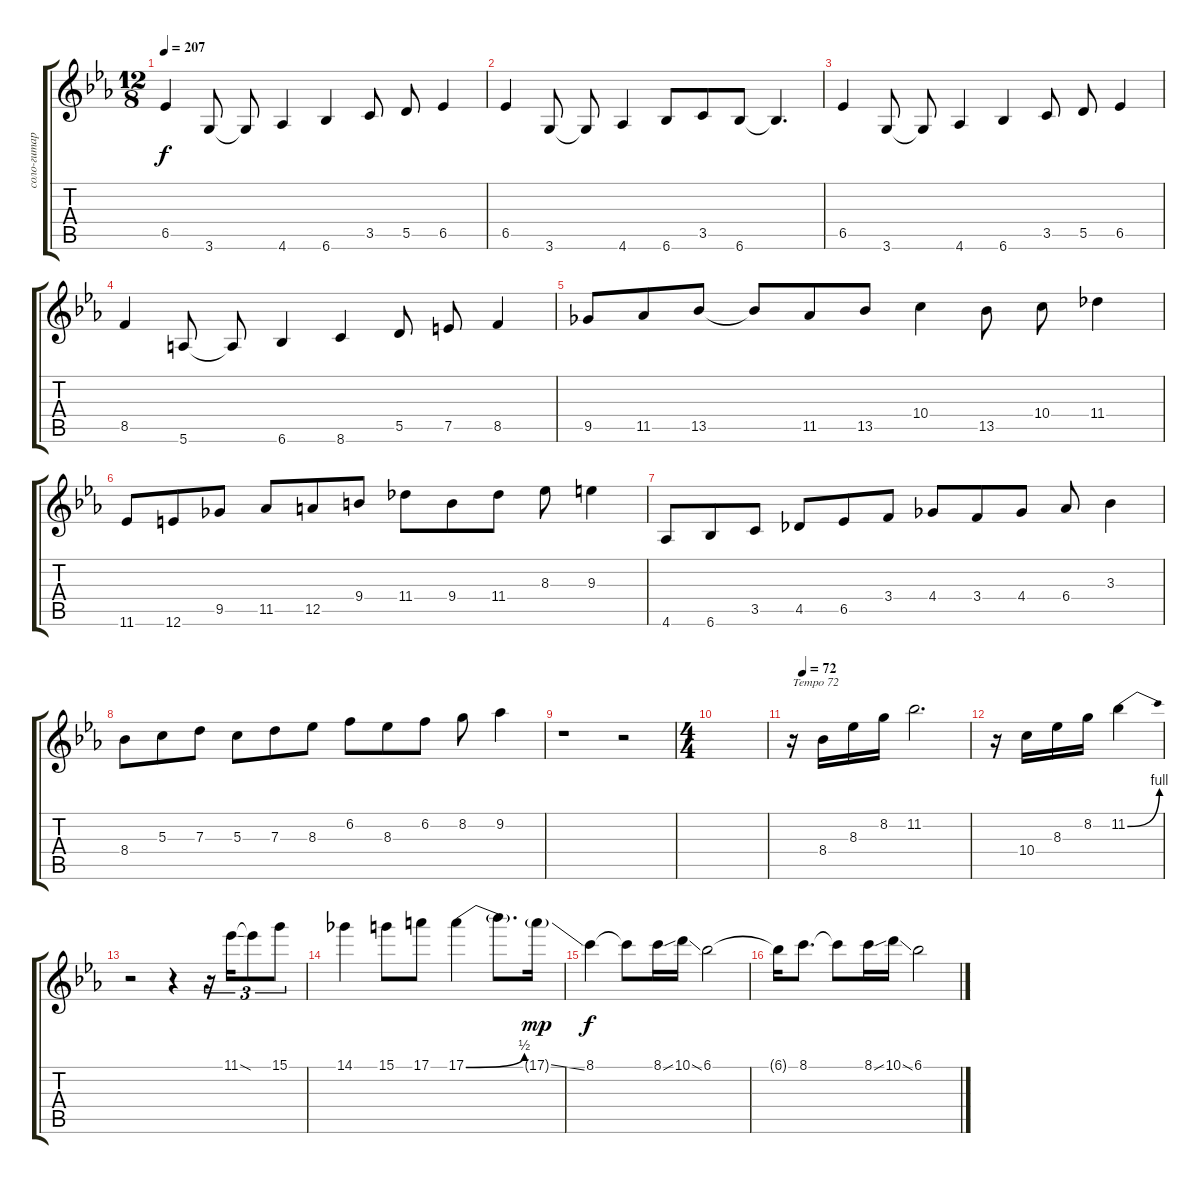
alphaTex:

\track ("соло-гитара" "соло-гитар") {instrument distortionguitar}
\staff {score tabs}
\tuning (E4 B3 G3 D3 A2 E2) {hide}
\ts (12 8)
\tempo 207
\clef g2
\ks eb
6.5.4{dy f} 3.6.8 3.6{t}.8 4.6.4 6.6.4 3.5.8 5.5.8 6.5.4 |
6.5.4 3.6.8 3.6{t}.8 4.6.4 6.6.8 3.5.8 6.6.8 6.6{t}.4{d} |
6.5.4 3.6.8 3.6{t}.8 4.6.4 6.6.4 3.5.8 5.5.8 6.5.4 |
8.5.4 5.6.8 5.6{t}.8 6.6.4 8.6.4 5.5.8 7.5.8 8.5.4 |
9.5.8 11.5.8 13.5.8 13.5{t}.8 11.5.8 13.5.8 10.4.4 13.5.8 10.4.8 11.4.4 |
11.6.8 12.6.8 9.5.8 11.5.8 12.5.8 9.4.8 11.4.8 9.4.8 11.4.8 8.3.8 9.3.4 |
4.6.8 6.6.8 3.5.8 4.5.8 6.5.8 3.4.8 4.4.8 3.4.8 4.4.8 6.4.8 3.3.4 |
8.4.8 5.3.8 7.3.8 5.3.8 7.3.8 8.3.8 6.2.8 8.3.8 6.2.8 8.2.8 9.2.4 |
r.1 r.2 |
\ts (4 4)
|
\tempo (72 0.0625)
r.16{txt "Tempo 72"} 8.4.16 8.3.16 8.2.16 11.2.2{d} |
r.16 10.4.16 8.3.16 8.2.16 11.2{be (bend 0 0 60 4)}.4 |
r.2 r.4 r.16{tu (3 2)} 11.1{ss}.16{tu (3 2)} 11.1{t}.8{tu (3 2)} 15.1.8{tu (3 2)} |
14.1.4 15.1.8 17.1.8 17.1{be (bend 0 0 60 2)}.4 17.1{t}.8{d} 17.1{ss g}.16{dy mp} |
8.1.4{dy f} 8.1{t}.8 8.1{ss}.16 10.1{ss}.16 6.1.2 |
6.1{t}.16 8.1.8{d} 8.1{t}.8 8.1{ss}.16 10.1{ss}.16 6.1.2
